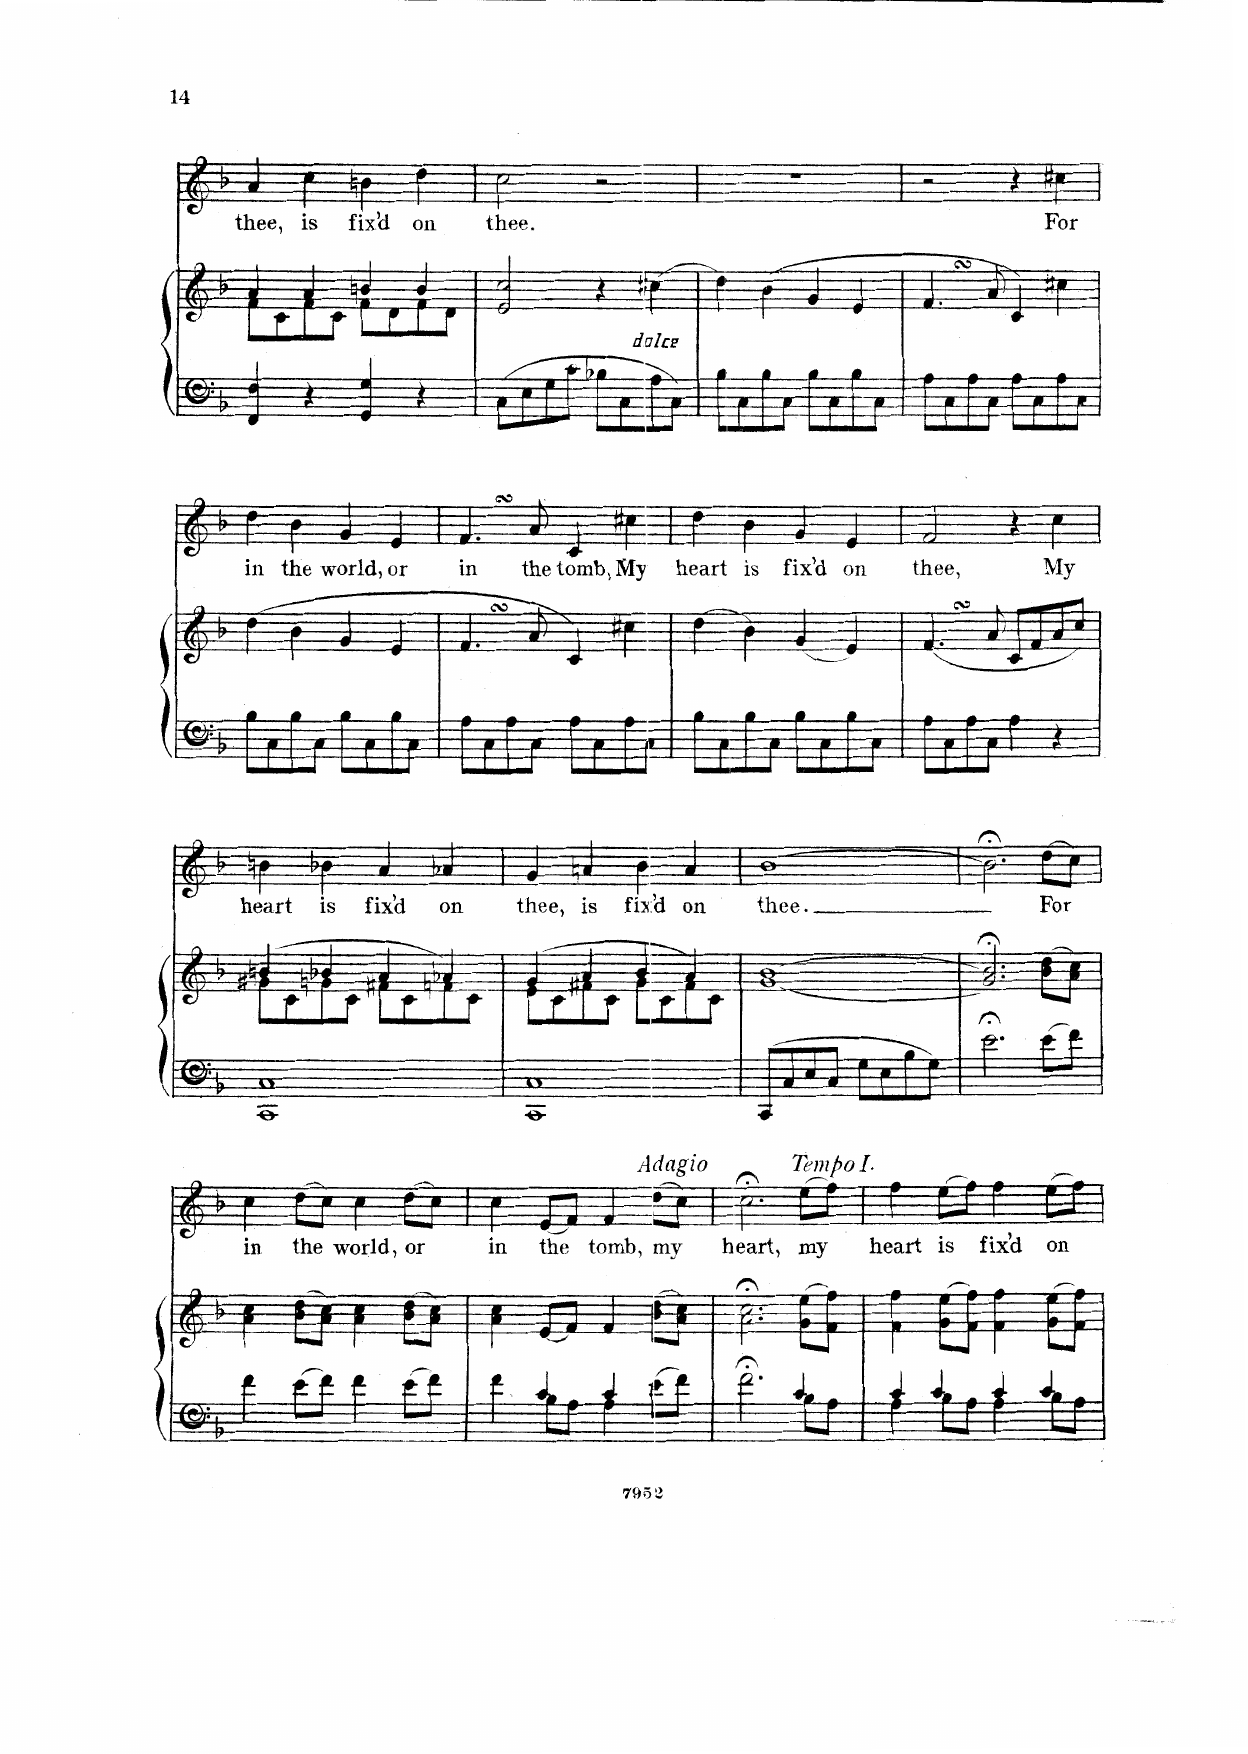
**kern	**kern	**kern	**text
*part2	*part2	*part1	*part1
*staff3	*staff2	*staff1	*staff1
*I"Piano	*	*I"Voice	*
*I'Pno	*	*	*
*clefF4	*clefG2	*clefG2	*
*k[b-]	*k[b-]	*k[b-]	*
*M4/4	*M4/4	*M4/4	*
*met(c)	*met(c)	*met(c)	*
=57	=57	=57	=57
*	*^	*	*
4FF/ 4F/	4a/	8f\L	4a/	thee,
.	.	8c\	.	.
4r	4a/	8f\	4cc\	is
.	.	8c\J	.	.
4GG/ 4G/	4bn/	8f\L	4bn\	fix’d
.	.	8d\	.	.
4r	4b/	8f\	4dd\	on
.	.	8d\J	.	.
*	*v	*v	*	*
=58	=58	=58	=58
8C\L	2e/ 2cc/	2cc\	thee.
8E\	.	.	.
8G\	.	.	.
8c\J	.	.	.
8B-X\L	4r	2r	.
8C\	.	.	.
!	!LO:TX:i:t=dolce	!	!
8A\	(4cc#X\	.	.
8C\J	.	.	.
=59	=59	=59	=59
8B-\L	4dd\)	1r	.
8C\	.	.	.
8B-\	(4b-\	.	.
8C\J	.	.	.
8B-\L	4g/	.	.
8C\	.	.	.
8B-\	4e/	.	.
8C\J	.	.	.
=60	=60	=60	=60
*	*^	*	*
8A\L	4.fsSSs/	8f!L	2r	.
*	*	*Xbrackettup	*	*
8C\	.	24g!L	.	.
.	.	24f!	.	.
.	.	24e!J	.	.
8A\	.	8f!J	.	.
8C\J	8a/	2ryy	.	.
8A\L	4c/)	.	4r	.
8C\	.	.	.	.
8A\	4cc#X\	.	4cc#X\	For
8C\J	.	8ryy	.	.
*	*v	*v	*	*
=61	=61	=61	=61
8B-\L	(4dd\	(4dd\	in
8C\	.	.	.
8B-\	4b-\	4b-\	the
8C\J	.	.	.
8B-\L	4g/	4g/	world
8C\	.	.	.
8B-\	4e/	4e/	or
8C\J	.	.	.
=62	=62	=62	=62
*	*^	*	*
!	!	!LO:N:head=solid	!	!
*	*	*	*^	*
8A\L	4.fsSSs/	8f!L	4.fsSSs/	8f!L	in
*	*	*	*	*Xbrackettup	*
8C\	.	24g!L	.	24g!L	.
.	.	24f!	.	24f!	.
.	.	24e!J	.	24e!J	.
8A\	.	8f!J	.	8f!J	.
8C\J	8a/	2ryy	8a/	2ryy	the
8A\L	4c/)	.	4c/)	.	tomb,
8C\	.	.	.	.	.
8A\	4cc#X\	.	4cc#X\	.	My
8C\J	.	8ryy	.	8ryy	.
*	*v	*v	*	*	*
*	*	*v	*v	*
=63	=63	=63	=63
8B-\L	(4dd\	4dd\	heart
8C\	.	.	.
8B-\	4b-\)	4b-\	is
8C\J	.	.	.
8B-\L	(4g/	4g/	fix’d
8C\	.	.	.
8B-\	4e/)	4e/	on
8C\J	.	.	.
=64	=64	=64	=64
*	*^	*	*
!	!	!LO:N:head=solid	!	!
8A\L	(4.fsSSs/	8f!L	2f/	thee,
8C\	.	24g!L	.	.
.	.	24f!	.	.
.	.	24e!J	.	.
8A\	.	8f!J	.	.
8C\J	8a/	2ryy	.	.
4A\	8c/L	.	4r	.
.	8f/	.	.	.
4r	8a/	.	4cc\	My
.	8cc/J)	8ryy	.	.
=65	=65	=65	=65	=65
1CC 1C	(4bn/	8g#X\L	4bn\	heart
.	.	8c\	.	.
.	4b-X/	8gn\	4b-X\	is
.	.	8c\J	.	.
.	4a/	8f#X\L	4a/	fix’d
.	.	8c\	.	.
.	4a-X/)	8fn\	4a-X/	on
.	.	8c\J	.	.
=66	=66	=66	=66	=66
1CC 1C	(4g/	8e\L	4g/	thee,
.	.	8c\	.	.
.	4a/	8f#X\	4an/	is
.	.	8c\J	.	.
.	4b-/	8g\L	4b-\	fix’d
.	.	8c\	.	.
.	4a/)	8f#\	4a/	on
.	.	8c\J	.	.
*	*v	*v	*	*
=67	=67	=67	=67
8CC/L	[1g [1b-	[1b-	thee.
8C/	.	.	.
8E/	.	.	.
8C/J	.	.	.
8G\L	.	.	.
8E\	.	.	.
8B-\	.	.	.
8G\J	.	.	.
=68	=68	=68	=68
2.e;<\	2.g/];< 2.b-/];<	2.b-;<\]	.
8e\L	(8b-\ 8dd\L	(8dd\L	For
8f\J	8a\ 8cc\J)	8cc\J)	.
=69	=69	=69	=69
4f\	4a\ 4cc\	4cc\	in
8e\L	(8b-\ 8dd\L	(8dd\L	the
8f\J	8a\ 8cc\J)	8cc\J)	.
4f\	4a\ 4cc\	4cc\	world,
8e\L	(8b-\ 8dd\L	(8dd\L	or
8f\J	8a\ 8cc\J)	8cc\J)	.
=70	=70	=70	=70
*^	*	*	*
4f\	4ryy	4a\ 4cc\	4cc\	in
4c/	8B-\L	(8e/L	(8e/L	the
.	8A\J	8f/J)	8f/J)	.
4c/	4A\	4f/	4f/	tomb,
!	!	!	!LO:TX:i:t=Adagio	!
8e\L	4ryy	(8b-\ 8dd\L	(8dd\L	my
8f\J	.	8a\ 8cc\J)	8cc\J)	.
=71	=71	=71	=71	=71
2.f\	2.ryy	2.a\ 2.cc\	2.cc;<\	heart,
!	!	!	!LO:TX:i:t=Tempo I	!
4c/	8B-\L	(8g\ 8ee\L	(8ee\L	my
.	8A\J	8f\ 8ff\J)	8ff\J)	.
=72	=72	=72	=72	=72
4c/	4A\	4f\ 4ff\	4ff\	heart
4c/	8B-\L	(8g\ 8ee\L	(8ee\L	is
.	8A\J	8f\ 8ff\J)	8ff\J)	.
4c/	4A\	4f\ 4ff\	4ff\	fix’d
4c/	8B-\L	(8g\ 8ee\L	(8ee\L	on
.	8A\J	8f\ 8ff\J)	8ff\J)	.
*v	*v	*	*	*
=	=	=	=
*-	*-	*-	*-
